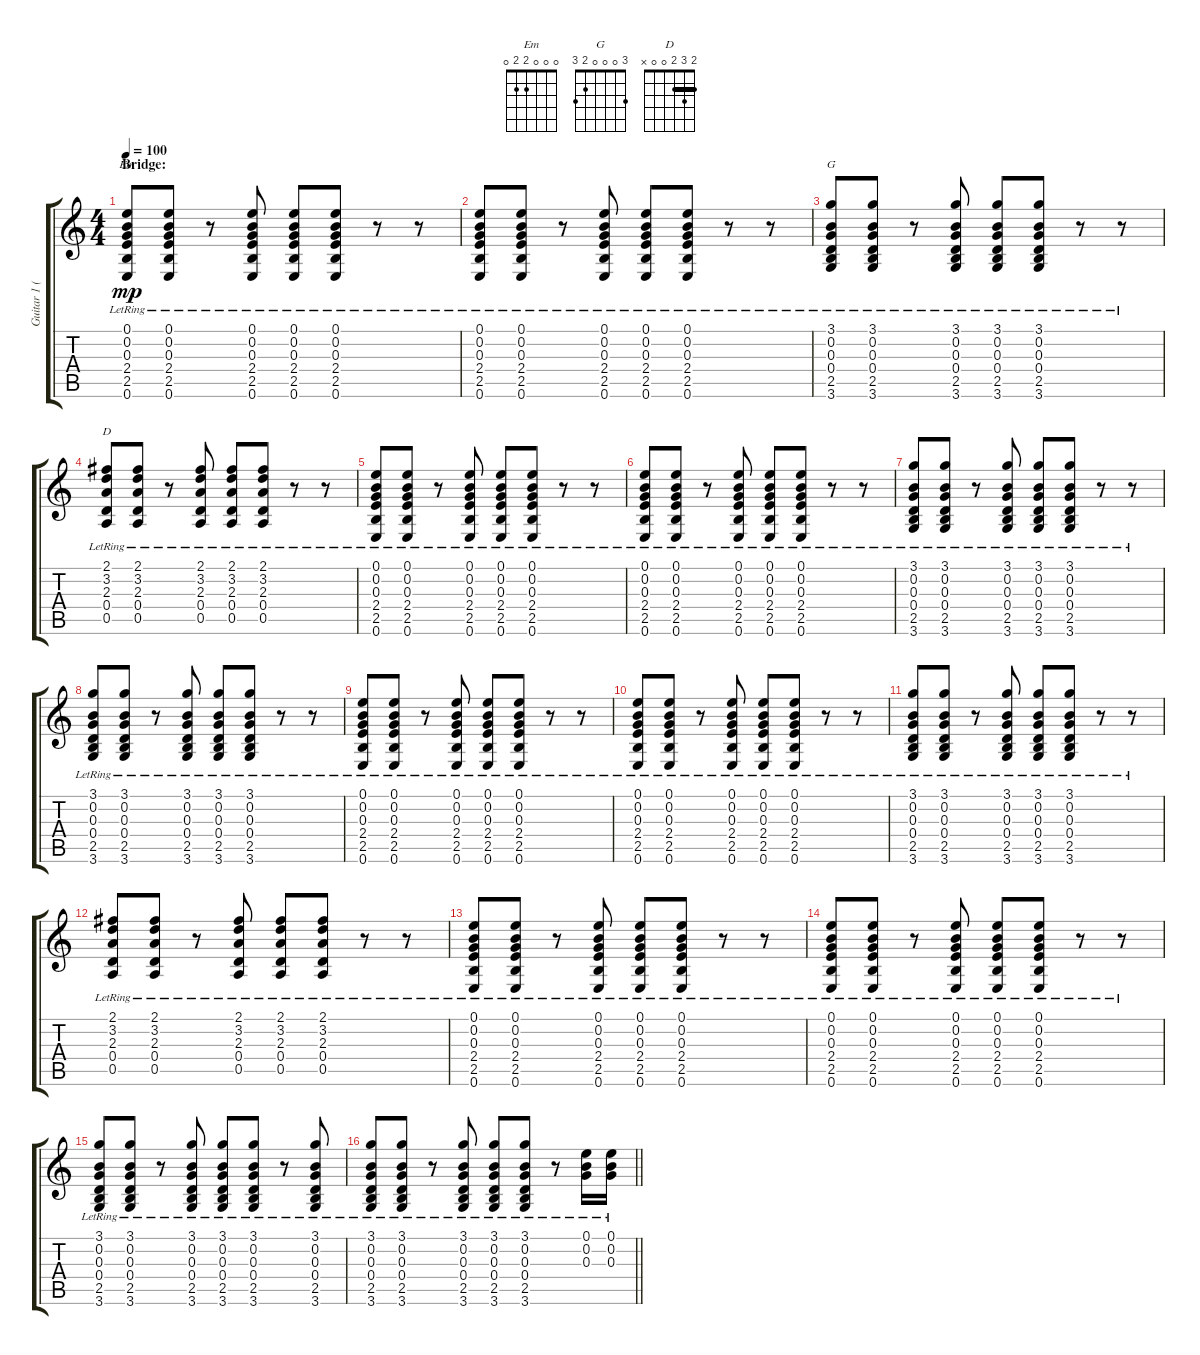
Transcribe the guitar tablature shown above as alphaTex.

\track ("Guitar 1 (Ruythm)" "Guitar 1 (") {instrument acousticguitarsteel}
\staff {score tabs}
\tuning (E4 B3 G3 D3 A2 E2) {hide}
\chord ("Em" 0 0 0 2 2 0)
\chord ("G" 3 0 0 0 2 3)
\chord ("D" 2 3 2 0 0 x) {barre 2}
\ts (4 4)
\section ("" "Bridge:")
\tempo 100
\clef g2
\ks c
(0.1{lr} 0.2{lr} 0.3{lr} 2.4{lr} 2.5{lr} 0.6{lr}).8{ch "Em" dy mp} (0.1{lr} 0.2{lr} 0.3{lr} 2.4{lr} 2.5{lr} 0.6{lr}).8 r.8 (0.1{lr} 0.2{lr} 0.3{lr} 2.4{lr} 2.5{lr} 0.6{lr}).8 (0.1{lr} 0.2{lr} 0.3{lr} 2.4{lr} 2.5{lr} 0.6{lr}).8 (0.1{lr} 0.2{lr} 0.3{lr} 2.4{lr} 2.5{lr} 0.6{lr}).8 r.8 r.8 |
(0.1{lr} 0.2{lr} 0.3{lr} 2.4{lr} 2.5{lr} 0.6{lr}).8 (0.1{lr} 0.2{lr} 0.3{lr} 2.4{lr} 2.5{lr} 0.6{lr}).8 r.8 (0.1{lr} 0.2{lr} 0.3{lr} 2.4{lr} 2.5{lr} 0.6{lr}).8 (0.1{lr} 0.2{lr} 0.3{lr} 2.4{lr} 2.5{lr} 0.6{lr}).8 (0.1{lr} 0.2{lr} 0.3{lr} 2.4{lr} 2.5{lr} 0.6{lr}).8 r.8 r.8 |
(3.1{lr} 0.2{lr} 0.3{lr} 0.4{lr} 2.5{lr} 3.6{lr}).8{ch "G"} (3.1{lr} 0.2{lr} 0.3{lr} 0.4{lr} 2.5{lr} 3.6{lr}).8 r.8 (3.1{lr} 0.2{lr} 0.3{lr} 0.4{lr} 2.5{lr} 3.6{lr}).8 (3.1{lr} 0.2{lr} 0.3{lr} 0.4{lr} 2.5{lr} 3.6{lr}).8 (3.1{lr} 0.2{lr} 0.3{lr} 0.4{lr} 2.5{lr} 3.6{lr}).8 r.8 r.8 |
(2.1{lr} 3.2{lr} 2.3{lr} 0.4{lr} 0.5{lr}).8{ch "D"} (2.1{lr} 3.2{lr} 2.3{lr} 0.4{lr} 0.5{lr}).8 r.8 (2.1{lr} 3.2{lr} 2.3{lr} 0.4{lr} 0.5{lr}).8 (2.1{lr} 3.2{lr} 2.3{lr} 0.4{lr} 0.5{lr}).8 (2.1{lr} 3.2{lr} 2.3{lr} 0.4{lr} 0.5{lr}).8 r.8 r.8 |
(0.1{lr} 0.2{lr} 0.3{lr} 2.4{lr} 2.5{lr} 0.6{lr}).8 (0.1{lr} 0.2{lr} 0.3{lr} 2.4{lr} 2.5{lr} 0.6{lr}).8 r.8 (0.1{lr} 0.2{lr} 0.3{lr} 2.4{lr} 2.5{lr} 0.6{lr}).8 (0.1{lr} 0.2{lr} 0.3{lr} 2.4{lr} 2.5{lr} 0.6{lr}).8 (0.1{lr} 0.2{lr} 0.3{lr} 2.4{lr} 2.5{lr} 0.6{lr}).8 r.8 r.8 |
(0.1{lr} 0.2{lr} 0.3{lr} 2.4{lr} 2.5{lr} 0.6{lr}).8 (0.1{lr} 0.2{lr} 0.3{lr} 2.4{lr} 2.5{lr} 0.6{lr}).8 r.8 (0.1{lr} 0.2{lr} 0.3{lr} 2.4{lr} 2.5{lr} 0.6{lr}).8 (0.1{lr} 0.2{lr} 0.3{lr} 2.4{lr} 2.5{lr} 0.6{lr}).8 (0.1{lr} 0.2{lr} 0.3{lr} 2.4{lr} 2.5{lr} 0.6{lr}).8 r.8 r.8 |
(3.1{lr} 0.2{lr} 0.3{lr} 0.4{lr} 2.5{lr} 3.6{lr}).8 (3.1{lr} 0.2{lr} 0.3{lr} 0.4{lr} 2.5{lr} 3.6{lr}).8 r.8 (3.1{lr} 0.2{lr} 0.3{lr} 0.4{lr} 2.5{lr} 3.6{lr}).8 (3.1{lr} 0.2{lr} 0.3{lr} 0.4{lr} 2.5{lr} 3.6{lr}).8 (3.1{lr} 0.2{lr} 0.3{lr} 0.4{lr} 2.5{lr} 3.6{lr}).8 r.8 r.8 |
(3.1{lr} 0.2{lr} 0.3{lr} 0.4{lr} 2.5{lr} 3.6{lr}).8 (3.1{lr} 0.2{lr} 0.3{lr} 0.4{lr} 2.5{lr} 3.6{lr}).8 r.8 (3.1{lr} 0.2{lr} 0.3{lr} 0.4{lr} 2.5{lr} 3.6{lr}).8 (3.1{lr} 0.2{lr} 0.3{lr} 0.4{lr} 2.5{lr} 3.6{lr}).8 (3.1{lr} 0.2{lr} 0.3{lr} 0.4{lr} 2.5{lr} 3.6{lr}).8 r.8 r.8 |
(0.1{lr} 0.2{lr} 0.3{lr} 2.4{lr} 2.5{lr} 0.6{lr}).8 (0.1{lr} 0.2{lr} 0.3{lr} 2.4{lr} 2.5{lr} 0.6{lr}).8 r.8 (0.1{lr} 0.2{lr} 0.3{lr} 2.4{lr} 2.5{lr} 0.6{lr}).8 (0.1{lr} 0.2{lr} 0.3{lr} 2.4{lr} 2.5{lr} 0.6{lr}).8 (0.1{lr} 0.2{lr} 0.3{lr} 2.4{lr} 2.5{lr} 0.6{lr}).8 r.8 r.8 |
(0.1{lr} 0.2{lr} 0.3{lr} 2.4{lr} 2.5{lr} 0.6{lr}).8 (0.1{lr} 0.2{lr} 0.3{lr} 2.4{lr} 2.5{lr} 0.6{lr}).8 r.8 (0.1{lr} 0.2{lr} 0.3{lr} 2.4{lr} 2.5{lr} 0.6{lr}).8 (0.1{lr} 0.2{lr} 0.3{lr} 2.4{lr} 2.5{lr} 0.6{lr}).8 (0.1{lr} 0.2{lr} 0.3{lr} 2.4{lr} 2.5{lr} 0.6{lr}).8 r.8 r.8 |
(3.1{lr} 0.2{lr} 0.3{lr} 0.4{lr} 2.5{lr} 3.6{lr}).8 (3.1{lr} 0.2{lr} 0.3{lr} 0.4{lr} 2.5{lr} 3.6{lr}).8 r.8 (3.1{lr} 0.2{lr} 0.3{lr} 0.4{lr} 2.5{lr} 3.6{lr}).8 (3.1{lr} 0.2{lr} 0.3{lr} 0.4{lr} 2.5{lr} 3.6{lr}).8 (3.1{lr} 0.2{lr} 0.3{lr} 0.4{lr} 2.5{lr} 3.6{lr}).8 r.8 r.8 |
(2.1{lr} 3.2{lr} 2.3{lr} 0.4{lr} 0.5{lr}).8 (2.1{lr} 3.2{lr} 2.3{lr} 0.4{lr} 0.5{lr}).8 r.8 (2.1{lr} 3.2{lr} 2.3{lr} 0.4{lr} 0.5{lr}).8 (2.1{lr} 3.2{lr} 2.3{lr} 0.4{lr} 0.5{lr}).8 (2.1{lr} 3.2{lr} 2.3{lr} 0.4{lr} 0.5{lr}).8 r.8 r.8 |
(0.1{lr} 0.2{lr} 0.3{lr} 2.4{lr} 2.5{lr} 0.6{lr}).8 (0.1{lr} 0.2{lr} 0.3{lr} 2.4{lr} 2.5{lr} 0.6{lr}).8 r.8 (0.1{lr} 0.2{lr} 0.3{lr} 2.4{lr} 2.5{lr} 0.6{lr}).8 (0.1{lr} 0.2{lr} 0.3{lr} 2.4{lr} 2.5{lr} 0.6{lr}).8 (0.1{lr} 0.2{lr} 0.3{lr} 2.4{lr} 2.5{lr} 0.6{lr}).8 r.8 r.8 |
(0.1{lr} 0.2{lr} 0.3{lr} 2.4{lr} 2.5{lr} 0.6{lr}).8 (0.1{lr} 0.2{lr} 0.3{lr} 2.4{lr} 2.5{lr} 0.6{lr}).8 r.8 (0.1{lr} 0.2{lr} 0.3{lr} 2.4{lr} 2.5{lr} 0.6{lr}).8 (0.1{lr} 0.2{lr} 0.3{lr} 2.4{lr} 2.5{lr} 0.6{lr}).8 (0.1{lr} 0.2{lr} 0.3{lr} 2.4{lr} 2.5{lr} 0.6{lr}).8 r.8 r.8 |
(3.1{lr} 0.2{lr} 0.3{lr} 0.4{lr} 2.5{lr} 3.6{lr}).8 (3.1{lr} 0.2{lr} 0.3{lr} 0.4{lr} 2.5{lr} 3.6{lr}).8 r.8 (3.1{lr} 0.2{lr} 0.3{lr} 0.4{lr} 2.5{lr} 3.6{lr}).8 (3.1{lr} 0.2{lr} 0.3{lr} 0.4{lr} 2.5{lr} 3.6{lr}).8 (3.1{lr} 0.2{lr} 0.3{lr} 0.4{lr} 2.5{lr} 3.6{lr}).8 r.8 (3.1{lr} 0.2{lr} 0.3{lr} 0.4{lr} 2.5{lr} 3.6{lr}).8 |
\barLineRight lightlight
(3.1{lr} 0.2{lr} 0.3{lr} 0.4{lr} 2.5{lr} 3.6{lr}).8 (3.1{lr} 0.2{lr} 0.3{lr} 0.4{lr} 2.5{lr} 3.6{lr}).8 r.8 (3.1{lr} 0.2{lr} 0.3{lr} 0.4{lr} 2.5{lr} 3.6{lr}).8 (3.1{lr} 0.2{lr} 0.3{lr} 0.4{lr} 2.5{lr} 3.6{lr}).8 (3.1{lr} 0.2{lr} 0.3{lr} 0.4{lr} 2.5{lr} 3.6{lr}).8 r.8 (0.1{lr} 0.2{lr} 0.3{lr}).16 (0.1{lr} 0.2{lr} 0.3{lr}).16
